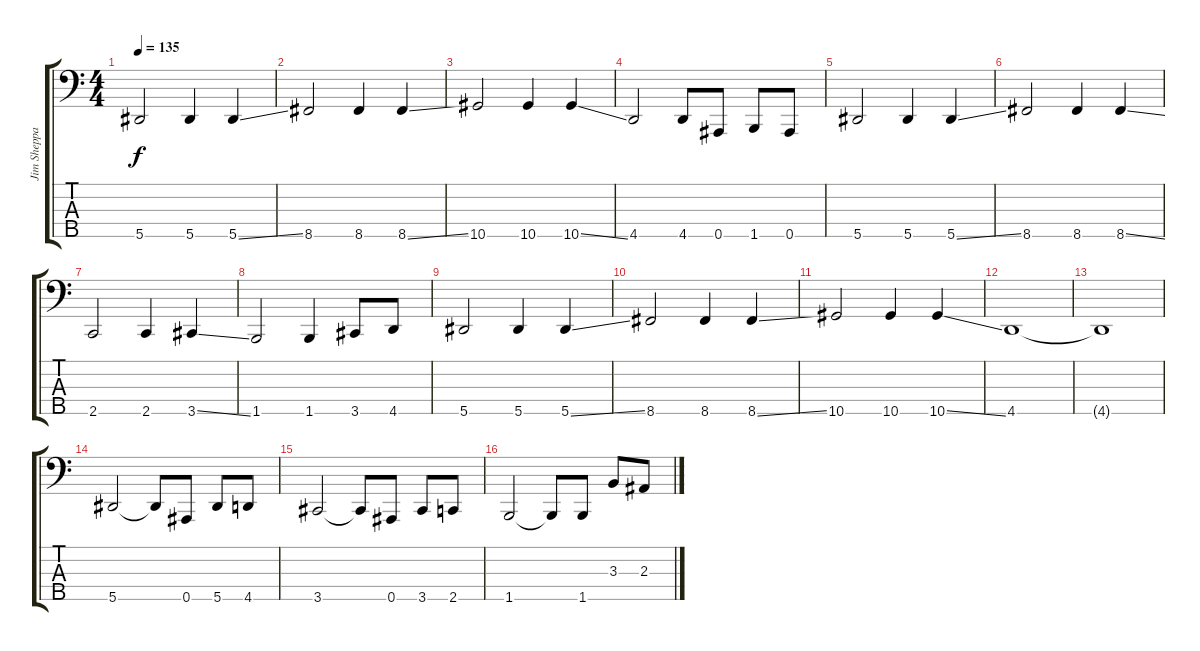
\track ("Jim Sheppard" "Jim Sheppa") {instrument electricbasspick}
\staff {score tabs}
\tuning (Gb2 Db2 Ab1 Eb1 Bb0) {hide}
\ts (4 4)
\tempo 135
\clef f4
\ks c
5.5.2{dy f} 5.5.4 5.5{ss}.4 |
8.5.2 8.5.4 8.5{ss}.4 |
10.5.2 10.5.4 10.5{ss}.4 |
4.5.2 4.5.8 0.5.8 1.5.8 0.5.8 |
5.5.2 5.5.4 5.5{ss}.4 |
8.5.2 8.5.4 8.5{ss}.4 |
2.5.2 2.5.4 3.5{ss}.4 |
1.5.2 1.5.4 3.5.8 4.5.8 |
5.5.2 5.5.4 5.5{ss}.4 |
8.5.2 8.5.4 8.5{ss}.4 |
10.5.2 10.5.4 10.5{ss}.4 |
4.5.1 |
4.5{t}.1 |
5.5.2 5.5{t}.8 0.5.8 5.5.8 4.5.8 |
3.5.2 3.5{t}.8 0.5.8 3.5.8 2.5.8 |
1.5.2 1.5{t}.8 1.5.8 3.3.8 2.3.8
